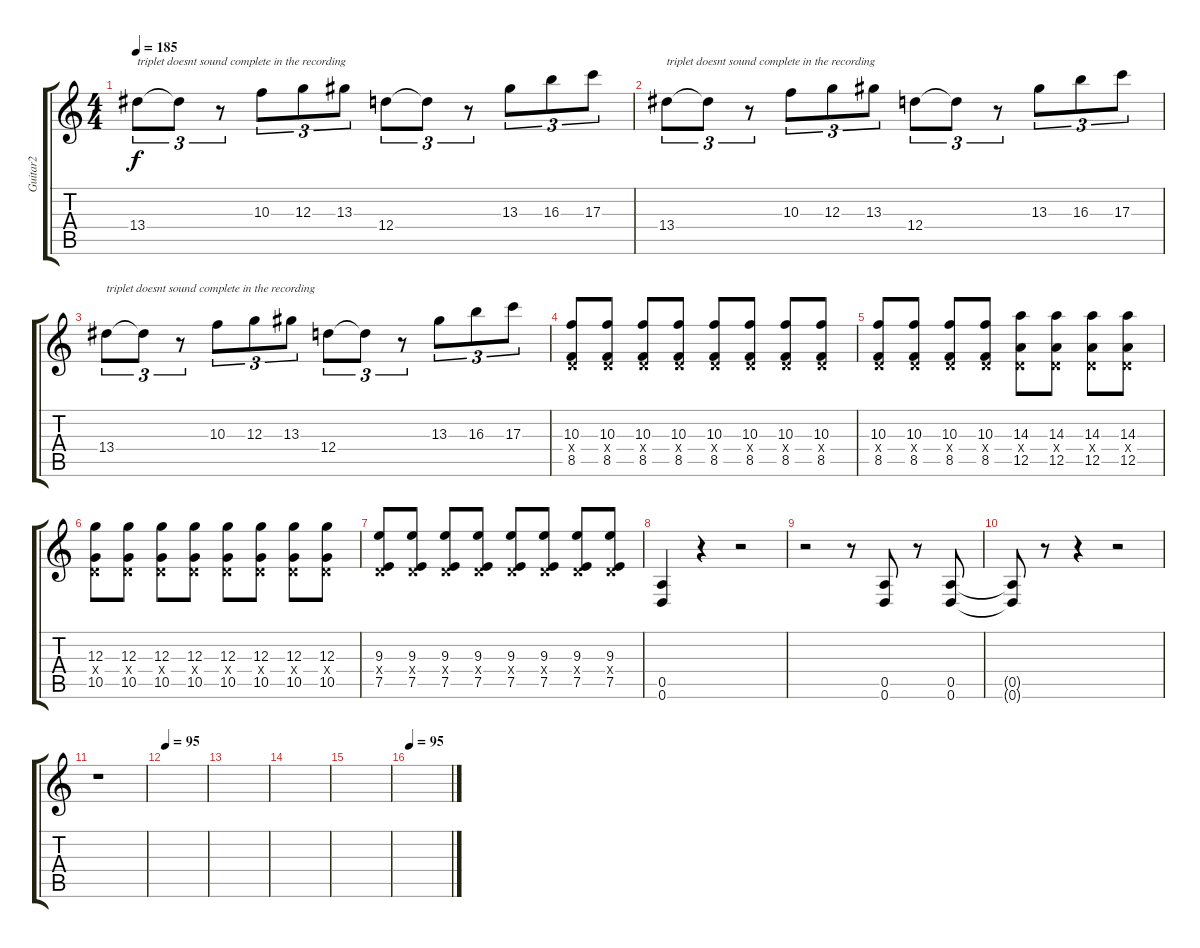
\track ("Guitar2" "Guitar2") {instrument distortionguitar}
\staff {score tabs}
\tuning (E4 B3 G3 D3 A2 D2) {hide}
\ts (4 4)
\tempo 185
\clef g2
\ks c
13.4.8{tu (3 2) txt "triplet doesnt sound complete in the recording" dy f} 13.4{t}.8{tu (3 2)} r.8{tu (3 2)} 10.3.8{tu (3 2)} 12.3.8{tu (3 2)} 13.3.8{tu (3 2)} 12.4.8{tu (3 2)} 12.4{t}.8{tu (3 2)} r.8{tu (3 2)} 13.3.8{tu (3 2)} 16.3.8{tu (3 2)} 17.3.8{tu (3 2)} |
13.4.8{tu (3 2) txt "triplet doesnt sound complete in the recording"} 13.4{t}.8{tu (3 2)} r.8{tu (3 2)} 10.3.8{tu (3 2)} 12.3.8{tu (3 2)} 13.3.8{tu (3 2)} 12.4.8{tu (3 2)} 12.4{t}.8{tu (3 2)} r.8{tu (3 2)} 13.3.8{tu (3 2)} 16.3.8{tu (3 2)} 17.3.8{tu (3 2)} |
13.4.8{tu (3 2) txt "triplet doesnt sound complete in the recording"} 13.4{t}.8{tu (3 2)} r.8{tu (3 2)} 10.3.8{tu (3 2)} 12.3.8{tu (3 2)} 13.3.8{tu (3 2)} 12.4.8{tu (3 2)} 12.4{t}.8{tu (3 2)} r.8{tu (3 2)} 13.3.8{tu (3 2)} 16.3.8{tu (3 2)} 17.3.8{tu (3 2)} |
(10.3 0.4{x} 8.5).8 (10.3 0.4{x} 8.5).8 (10.3 0.4{x} 8.5).8 (10.3 0.4{x} 8.5).8 (10.3 0.4{x} 8.5).8 (10.3 0.4{x} 8.5).8 (10.3 0.4{x} 8.5).8 (10.3 0.4{x} 8.5).8 |
(10.3 0.4{x} 8.5).8 (10.3 0.4{x} 8.5).8 (10.3 0.4{x} 8.5).8 (10.3 0.4{x} 8.5).8 (14.3 0.4{x} 12.5).8 (14.3 0.4{x} 12.5).8 (14.3 0.4{x} 12.5).8 (14.3 0.4{x} 12.5).8 |
(12.3 0.4{x} 10.5).8 (12.3 0.4{x} 10.5).8 (12.3 0.4{x} 10.5).8 (12.3 0.4{x} 10.5).8 (12.3 0.4{x} 10.5).8 (12.3 0.4{x} 10.5).8 (12.3 0.4{x} 10.5).8 (12.3 0.4{x} 10.5).8 |
(9.3 0.4{x} 7.5).8 (9.3 0.4{x} 7.5).8 (9.3 0.4{x} 7.5).8 (9.3 0.4{x} 7.5).8 (9.3 0.4{x} 7.5).8 (9.3 0.4{x} 7.5).8 (9.3 0.4{x} 7.5).8 (9.3 0.4{x} 7.5).8 |
(0.5 0.6).4 r.4 r.2 |
r.2 r.8 (0.5 0.6).8 r.8 (0.5 0.6).8 |
(0.5{t} 0.6{t}).8 r.8 r.4 r.2 |
r.1 |
\tempo 95
|
|
|
|
\tempo 95
